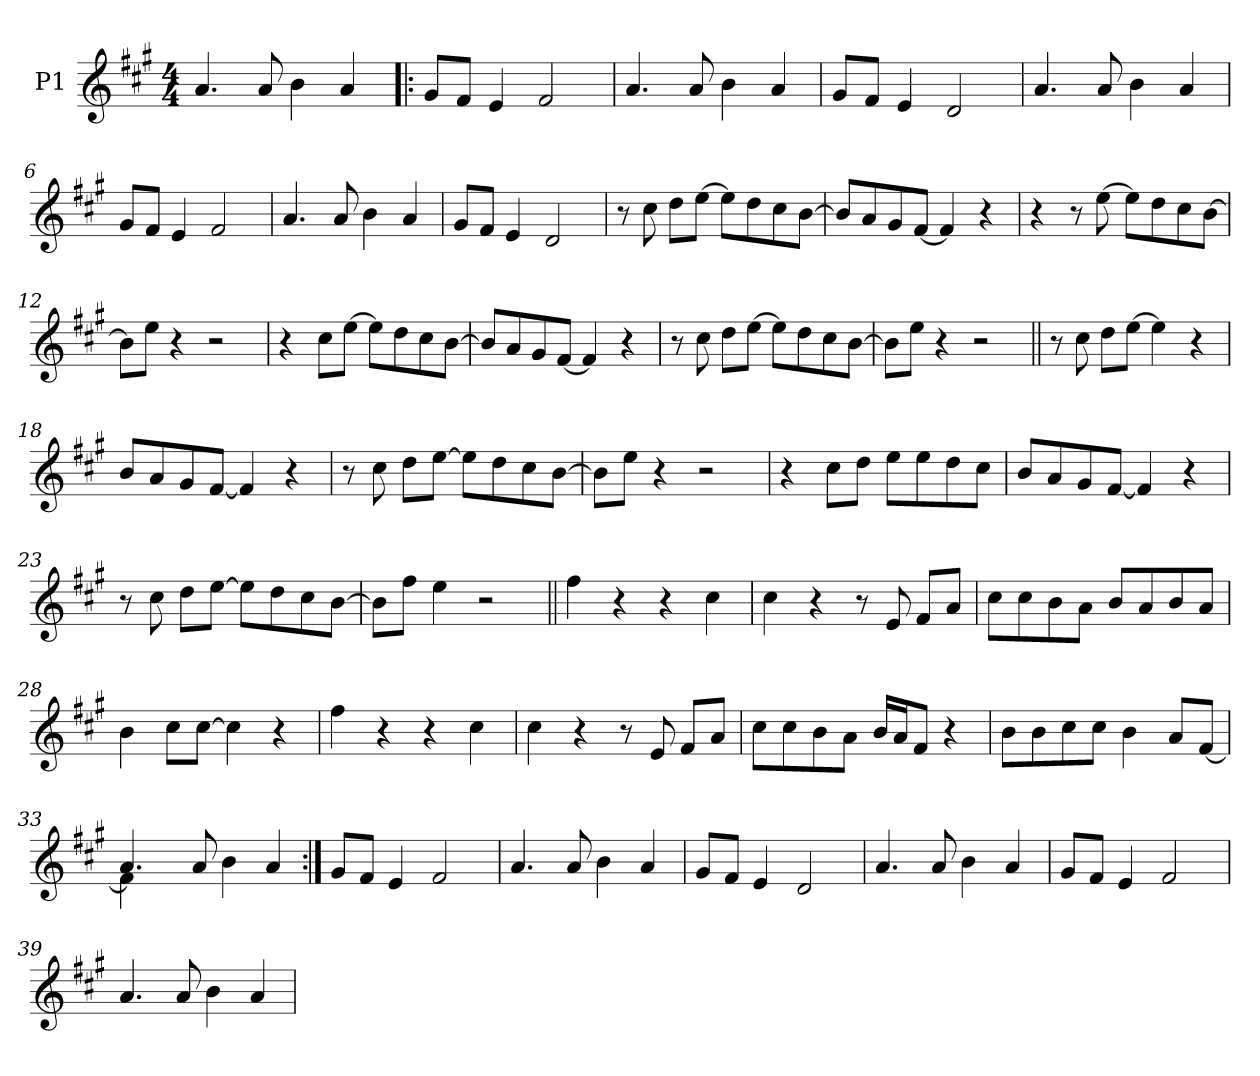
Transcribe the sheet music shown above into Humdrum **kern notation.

**kern
*part1
*staff1
*I"P1
*clefG2
*k[f#c#g#]
*f#:
*M4/4
*MM104
=1
4.a/
8a/
4b\
4a/
=2!|:
8g#/L
8f#/J
4e/
2f#/
=3
4.a/
8a/
4b\
4a/
=4
8g#/L
8f#/J
4e/
2d/
=5
4.a/
8a/
4b\
4a/
!!LO:LB:g=z
=6
8g#/L
8f#/J
4e/
2f#/
=7
4.a/
8a/
4b\
4a/
=8
8g#/L
8f#/J
4e/
2d/
=9
8r
8cc#\
8dd\L
[>8ee\J
8ee\L]
8dd\
8cc#\
[>8b\J
=10
8b/L]
8a/
8g#/
[<8f#/J
4f#/]
4r
!!LO:LB:g=z
=11
4r
8r
[>8ee\
8ee\L]
8dd\
8cc#\
[>8b\J
=12
8b\L]
8ee\J
4r
2r
=13
4r
8cc#\L
[>8ee\J
8ee\L]
8dd\
8cc#\
[>8b\J
=14
8b/L]
8a/
8g#/
[<8f#/J
4f#/]
4r
=15
8r
8cc#\
8dd\L
[>8ee\J
8ee\L]
8dd\
8cc#\
[>8b\J
!!LO:LB:g=z
=16
8b\L]
8ee\J
4r
2r
=17||
8r
8cc#\
8dd\L
[>8ee\J
4ee\]
4r
=18
8b/L
8a/
8g#/
[<8f#/J
4f#/]
4r
=19
8r
8cc#\
8dd\L
[>8ee\J
8ee\L]
8dd\
8cc#\
[>8b\J
=20
8b\L]
8ee\J
4r
2r
!!LO:LB:g=z
=21
4r
8cc#\L
8dd\J
8ee\L
8ee\
8dd\
8cc#\J
=22
8b/L
8a/
8g#/
[<8f#/J
4f#/]
4r
=23
8r
8cc#\
8dd\L
[>8ee\J
8ee\L]
8dd\
8cc#\
[>8b\J
=24
8b\L]
8ff#\J
4ee\
2r
=25||
4ff#\
4r
4r
4cc#\
!!LO:LB:g=z
=26
4cc#\
4r
8r
8e/
8f#/L
8a/J
=27
8cc#\L
8cc#\
8b\
8a\J
8b/L
8a/
8b/
8a/J
=28
4b\
8cc#\L
[>8cc#\J
4cc#\]
4r
=29
4ff#\
4r
4r
4cc#\
=30
4cc#\
4r
8r
8e/
8f#/L
8a/J
!!LO:LB:g=z
=31
8cc#\L
8cc#\
8b\
8a\J
16b/LL
16a/J
8f#/J
4r
=32
8b\L
8b\
8cc#\
8cc#\J
4b\
8a/L
[<8f#/J
=33
*^
4.a/	4f#\]
.	4ryy
8a/	.
4b\	2ryy
4a/	.
*v	*v
=34:|!
8g#/L
8f#/J
4e/
2f#/
=35
4.a/
8a/
4b\
4a/
!!LO:LB:g=z
=36
8g#/L
8f#/J
4e/
2d/
=37
4.a/
8a/
4b\
4a/
=38
8g#/L
8f#/J
4e/
2f#/
=39
4.a/
8a/
4b\
4a/
=
*-
